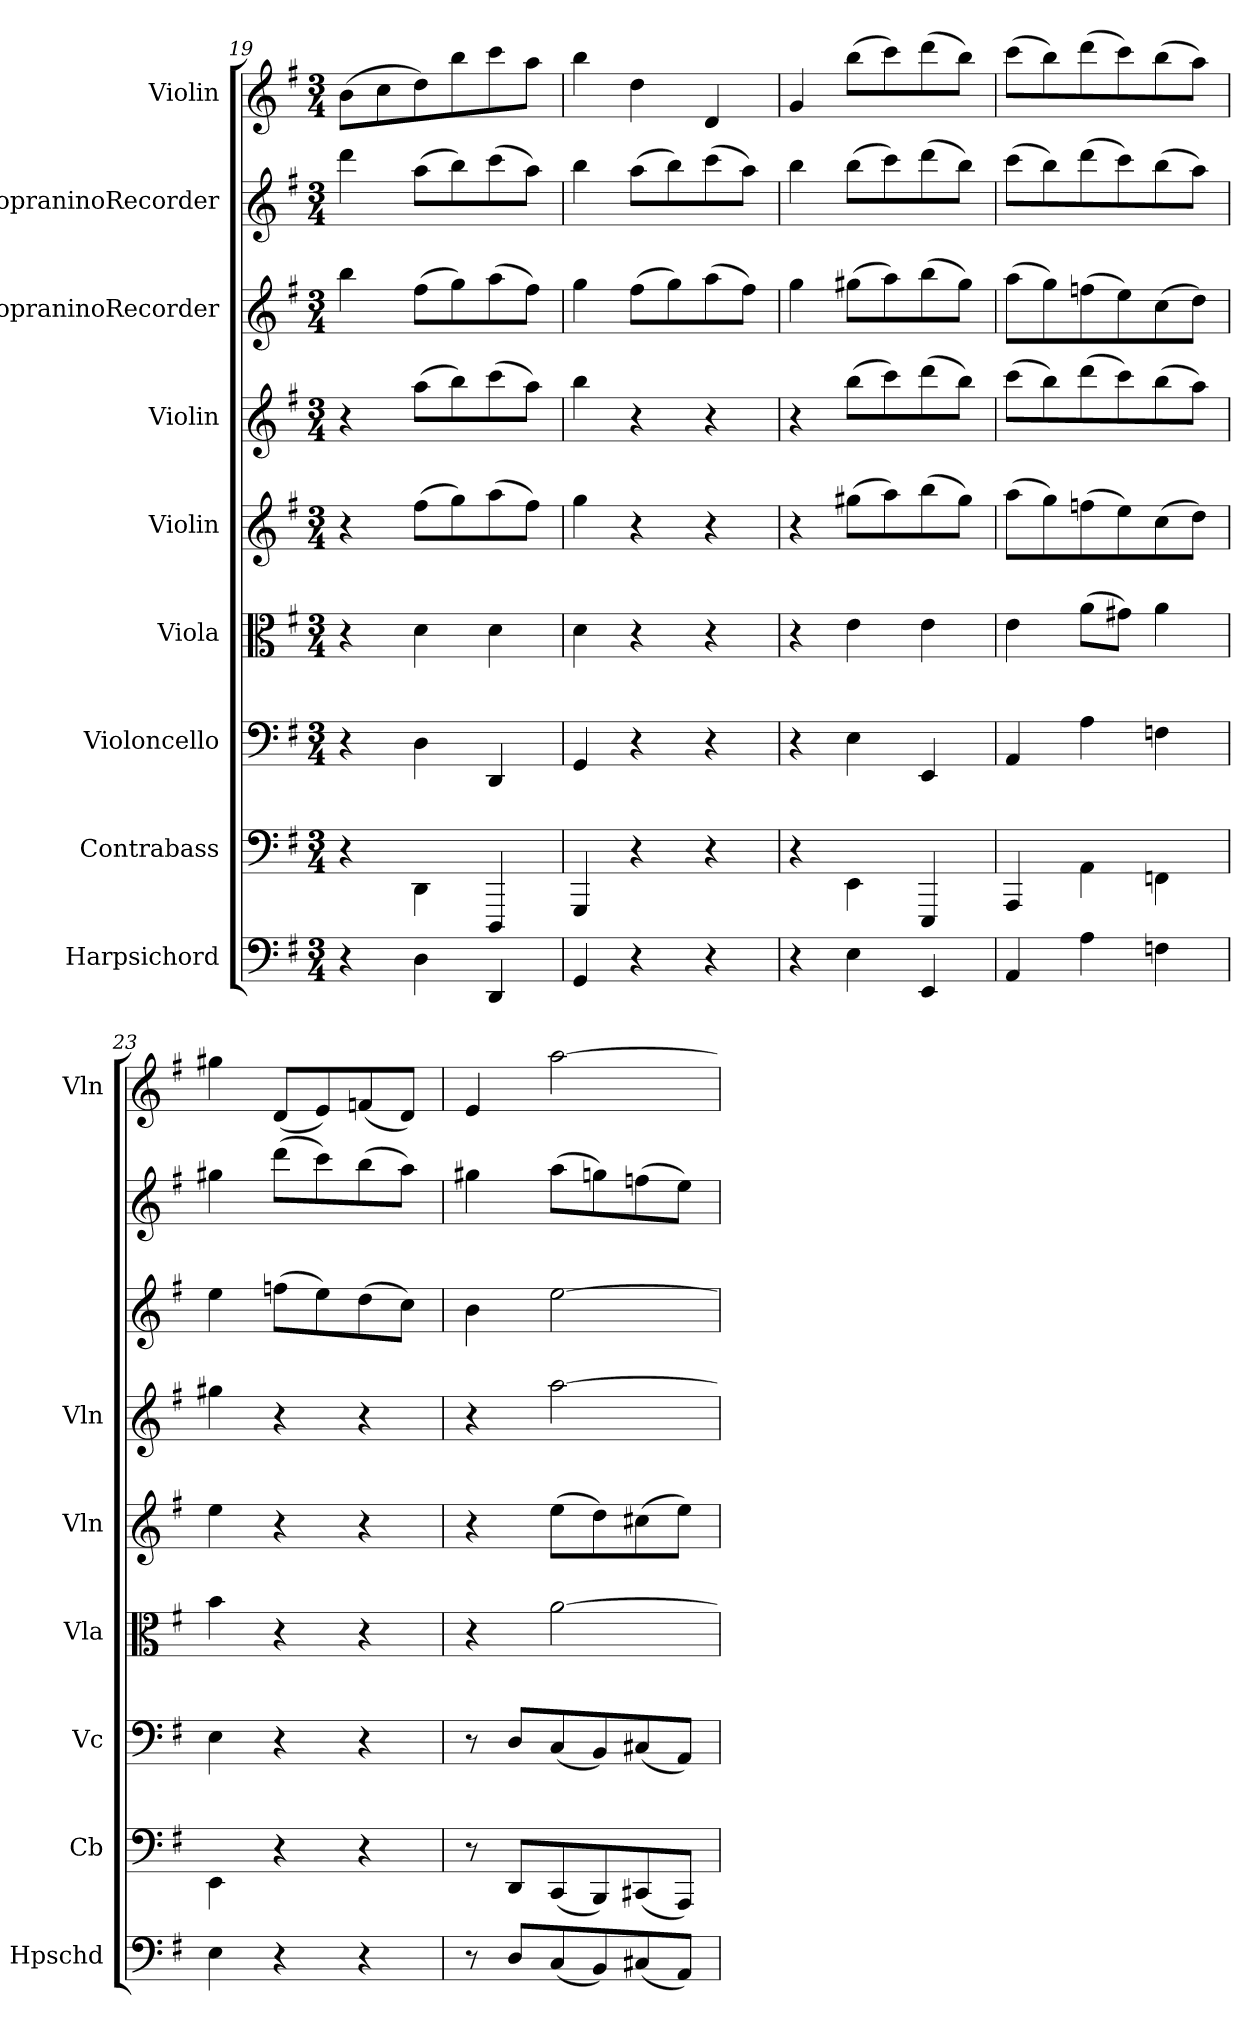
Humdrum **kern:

**kern	**kern	**kern	**kern	**kern	**kern	**kern	**kern	**kern
*part9	*part8	*part7	*part6	*part5	*part4	*part3	*part2	*part1
*staff9	*staff8	*staff7	*staff6	*staff5	*staff4	*staff3	*staff2	*staff1
*I"Harpsichord	*I"Contrabass	*I"Violoncello	*I"Viola	*I"Violin	*I"Violin	*I"SopraninoRecorder	*I"SopraninoRecorder	*I"Violin
*I'Hpschd	*I'Cb	*I'Vc	*I'Vla	*I'Vln	*I'Vln	*	*	*I'Vln
*clefF4	*clefF4	*clefF4	*clefC3	*clefG2	*clefG2	*clefG2	*clefG2	*clefG2
*k[f#]	*k[f#]	*k[f#]	*k[f#]	*k[f#]	*k[f#]	*k[f#]	*k[f#]	*k[f#]
*e:	*e:	*e:	*e:	*e:	*e:	*e:	*e:	*e:
*M3/4	*M3/4	*M3/4	*M3/4	*M3/4	*M3/4	*M3/4	*M3/4	*M3/4
=19	=19	=19	=19	=19	=19	=19	=19	=19
4r	4r	4r	4r	4r	4r	4bb\	4ddd\	(8b\L
.	.	.	.	.	.	.	.	8cc\
4D\	4DD\	4D\	4d\	(8ff#\L	(8aa\L	(8ff#\L	(8aa\L	8dd\)
.	.	.	.	8gg\)	8bb\)	8gg\)	8bb\)	8bb\
4DD/	4DDD/	4DD/	4d\	(8aa\	(8ccc\	(8aa\	(8ccc\	8ccc\
.	.	.	.	8ff#\J)	8aa\J)	8ff#\J)	8aa\J)	8aa\J
=20	=20	=20	=20	=20	=20	=20	=20	=20
4GG/	4GGG/	4GG/	4d\	4gg\	4bb\	4gg\	4bb\	4bb\
4r	4r	4r	4r	4r	4r	(8ff#\L	(8aa\L	4dd\
.	.	.	.	.	.	8gg\)	8bb\)	.
4r	4r	4r	4r	4r	4r	(8aa\	(8ccc\	4d/
.	.	.	.	.	.	8ff#\J)	8aa\J)	.
=21	=21	=21	=21	=21	=21	=21	=21	=21
4r	4r	4r	4r	4r	4r	4gg\	4bb\	4g/
4E\	4EE\	4E\	4e\	(8gg#X\L	(8bb\L	(8gg#X\L	(8bb\L	(8bb\L
.	.	.	.	8aa\)	8ccc\)	8aa\)	8ccc\)	8ccc\)
4EE/	4EEE/	4EE/	4e\	(8bb\	(8ddd\	(8bb\	(8ddd\	(8ddd\
.	.	.	.	8gg#\J)	8bb\J)	8gg#\J)	8bb\J)	8bb\J)
=22	=22	=22	=22	=22	=22	=22	=22	=22
4AA/	4AAA/	4AA/	4e\	(8aa\L	(8ccc\L	(8aa\L	(8ccc\L	(8ccc\L
.	.	.	.	8gg\)	8bb\)	8gg\)	8bb\)	8bb\)
4A\	4AA\	4A\	(8a\L	(8ffn\	(8ddd\	(8ffn\	(8ddd\	(8ddd\
.	.	.	8g#X\J)	8ee\)	8ccc\)	8ee\)	8ccc\)	8ccc\)
4Fn\	4FFn\	4Fn\	4a\	(8cc\	(8bb\	(8cc\	(8bb\	(8bb\
.	.	.	.	8dd\J)	8aa\J)	8dd\J)	8aa\J)	8aa\J)
=23	=23	=23	=23	=23	=23	=23	=23	=23
4E\	4EE\	4E\	4b\	4ee\	4gg#X\	4ee\	4gg#X\	4gg#X\
4r	4r	4r	4r	4r	4r	(8ffn\L	(8ddd\L	(8d/L
.	.	.	.	.	.	8ee\)	8ccc\)	8e/)
4r	4r	4r	4r	4r	4r	(8dd\	(8bb\	(8fn/
.	.	.	.	.	.	8cc\J)	8aa\J)	8d/J)
=24	=24	=24	=24	=24	=24	=24	=24	=24
8r	8r	8r	4r	4r	4r	4b\	4gg#X\	4e/
8D/L	8DD/L	8D/L	.	.	.	.	.	.
(8C/	(8CC/	(8C/	[2a\	(8ee\L	[2aa\	[2ee\	(8aa\L	[2aa\
8BB/)	8BBB/)	8BB/)	.	8dd\)	.	.	8ggn\)	.
(8C#X/	(8CC#X/	(8C#X/	.	(8cc#X\	.	.	(8ffn\	.
8AA/J)	8AAA/J)	8AA/J)	.	8ee\J)	.	.	8ee\J)	.
=	=	=	=	=	=	=	=	=
*-	*-	*-	*-	*-	*-	*-	*-	*-
